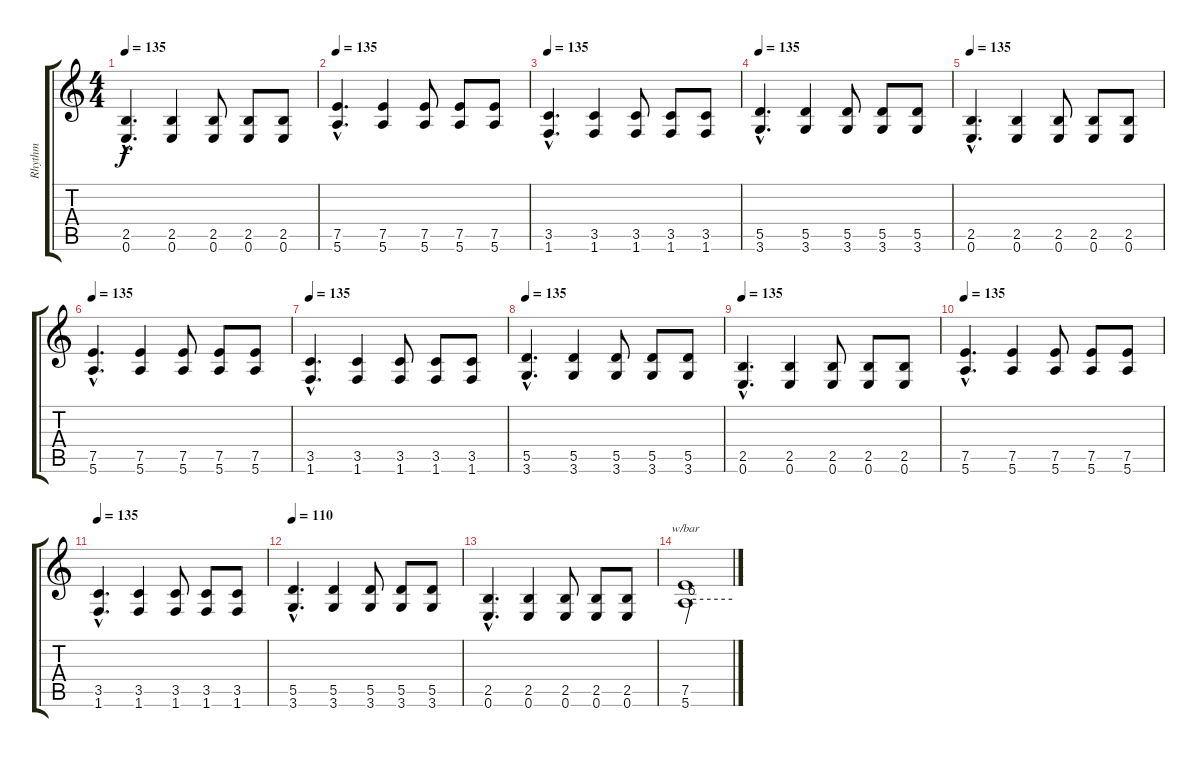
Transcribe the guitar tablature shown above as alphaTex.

\track ("Rhythm" "Rhythm") {instrument distortionguitar}
\staff {score tabs}
\tuning (E4 B3 G3 D3 A2 E2) {hide}
\ts (4 4)
\tempo 135
\clef g2
\ks c
(2.5{hac} 0.6{hac}).4{d dy f} (2.5 0.6).4 (2.5 0.6).8 (2.5 0.6).8 (2.5 0.6).8 |
\tempo 135
(7.5{hac} 5.6{hac}).4{d} (7.5 5.6).4 (7.5 5.6).8 (7.5 5.6).8 (7.5 5.6).8 |
\tempo 135
(3.5{hac} 1.6{hac}).4{d} (3.5 1.6).4 (3.5 1.6).8 (3.5 1.6).8 (3.5 1.6).8 |
\tempo 135
(5.5{hac} 3.6{hac}).4{d} (5.5 3.6).4 (5.5 3.6).8 (5.5 3.6).8 (5.5 3.6).8 |
\tempo 135
(2.5{hac} 0.6{hac}).4{d} (2.5 0.6).4 (2.5 0.6).8 (2.5 0.6).8 (2.5 0.6).8 |
\tempo 135
(7.5{hac} 5.6{hac}).4{d} (7.5 5.6).4 (7.5 5.6).8 (7.5 5.6).8 (7.5 5.6).8 |
\tempo 135
(3.5{hac} 1.6{hac}).4{d} (3.5 1.6).4 (3.5 1.6).8 (3.5 1.6).8 (3.5 1.6).8 |
\tempo 135
(5.5{hac} 3.6{hac}).4{d} (5.5 3.6).4 (5.5 3.6).8 (5.5 3.6).8 (5.5 3.6).8 |
\tempo 135
(2.5{hac} 0.6{hac}).4{d} (2.5 0.6).4 (2.5 0.6).8 (2.5 0.6).8 (2.5 0.6).8 |
\tempo 135
(7.5{hac} 5.6{hac}).4{d} (7.5 5.6).4 (7.5 5.6).8 (7.5 5.6).8 (7.5 5.6).8 |
\tempo 135
(3.5{hac} 1.6{hac}).4{d} (3.5 1.6).4 (3.5 1.6).8 (3.5 1.6).8 (3.5 1.6).8 |
\tempo 110
(5.5{hac} 3.6{hac}).4{d} (5.5 3.6).4 (5.5 3.6).8 (5.5 3.6).8 (5.5 3.6).8 |
(2.5{hac} 0.6{hac}).4{d} (2.5 0.6).4 (2.5 0.6).8 (2.5 0.6).8 (2.5 0.6).8 |
(7.5 5.6).1{tbe (custom default 0 0 8 24 60 24)}
